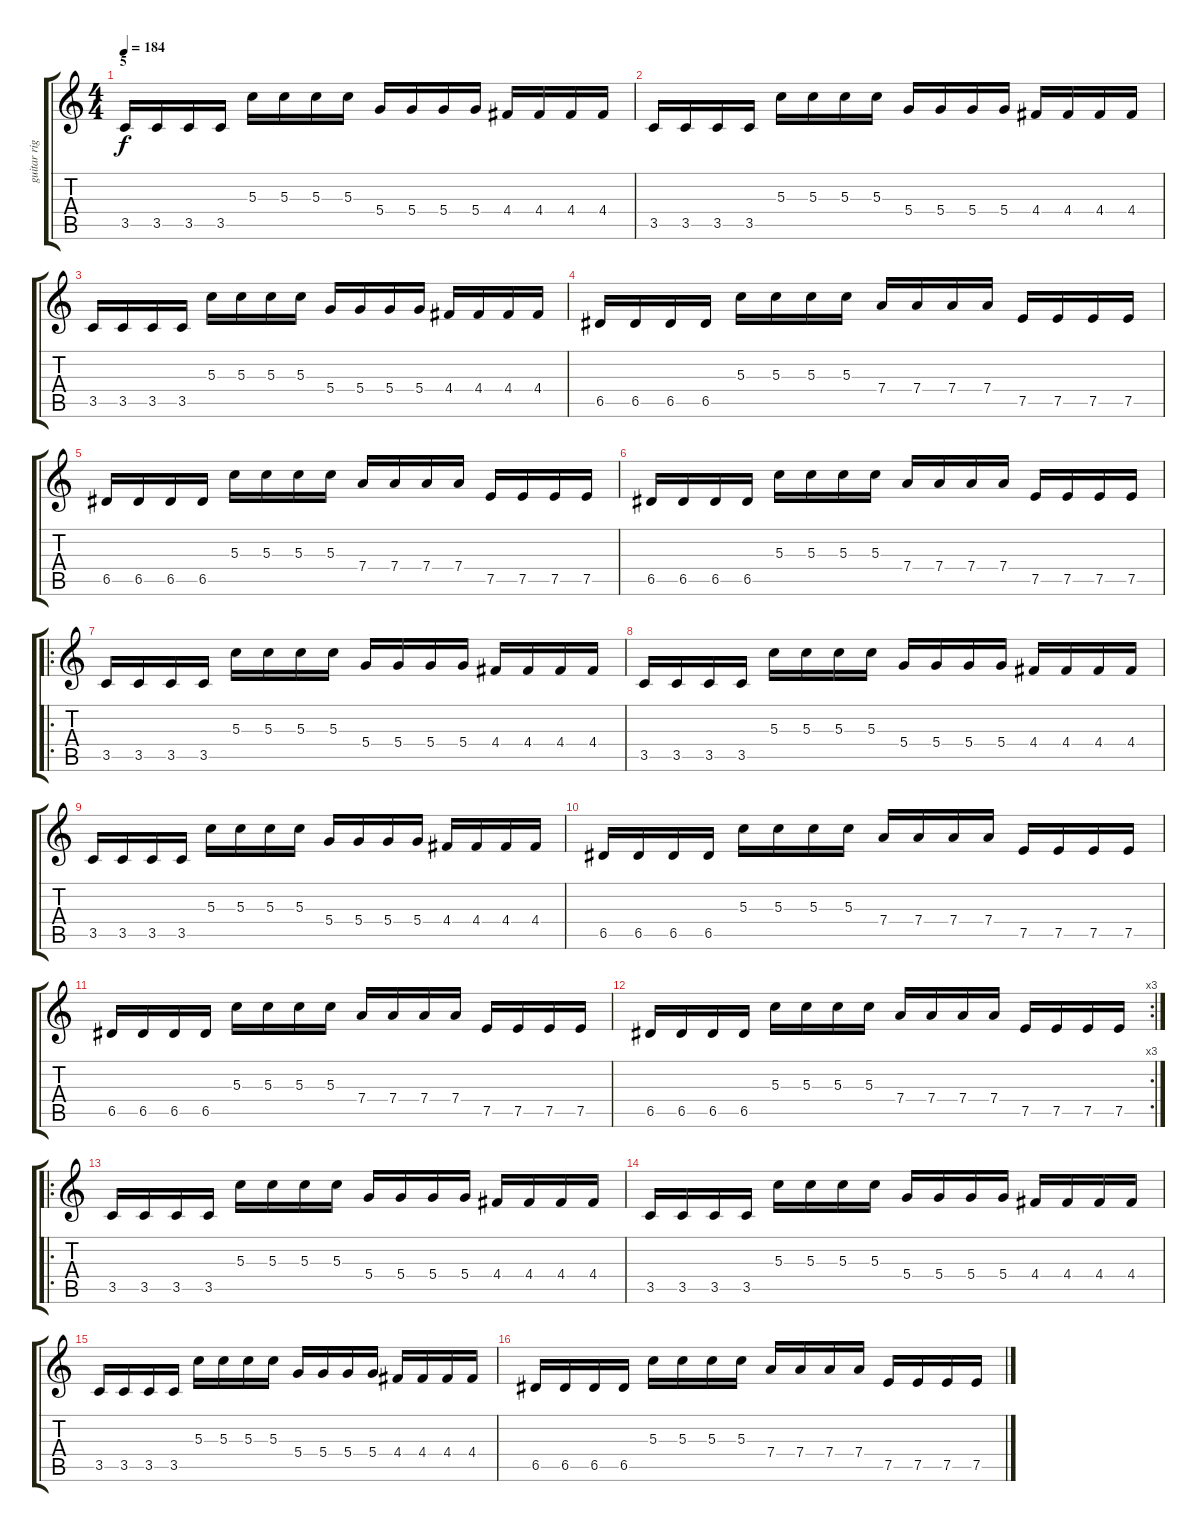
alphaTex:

\track ("guitar right" "guitar rig") {instrument distortionguitar}
\staff {score tabs}
\tuning (E4 B3 G3 D3 A2 E2) {hide}
\ts (4 4)
\section ("" "5")
\tempo 184
\clef g2
\ks c
3.5.16{dy f} 3.5.16 3.5.16 3.5.16 5.3.16 5.3.16 5.3.16 5.3.16 5.4.16 5.4.16 5.4.16 5.4.16 4.4.16 4.4.16 4.4.16 4.4.16 |
3.5.16 3.5.16 3.5.16 3.5.16 5.3.16 5.3.16 5.3.16 5.3.16 5.4.16 5.4.16 5.4.16 5.4.16 4.4.16 4.4.16 4.4.16 4.4.16 |
3.5.16 3.5.16 3.5.16 3.5.16 5.3.16 5.3.16 5.3.16 5.3.16 5.4.16 5.4.16 5.4.16 5.4.16 4.4.16 4.4.16 4.4.16 4.4.16 |
6.5.16 6.5.16 6.5.16 6.5.16 5.3.16 5.3.16 5.3.16 5.3.16 7.4.16 7.4.16 7.4.16 7.4.16 7.5.16 7.5.16 7.5.16 7.5.16 |
6.5.16 6.5.16 6.5.16 6.5.16 5.3.16 5.3.16 5.3.16 5.3.16 7.4.16 7.4.16 7.4.16 7.4.16 7.5.16 7.5.16 7.5.16 7.5.16 |
6.5.16 6.5.16 6.5.16 6.5.16 5.3.16 5.3.16 5.3.16 5.3.16 7.4.16 7.4.16 7.4.16 7.4.16 7.5.16 7.5.16 7.5.16 7.5.16 |
\ro
3.5.16 3.5.16 3.5.16 3.5.16 5.3.16 5.3.16 5.3.16 5.3.16 5.4.16 5.4.16 5.4.16 5.4.16 4.4.16 4.4.16 4.4.16 4.4.16 |
3.5.16 3.5.16 3.5.16 3.5.16 5.3.16 5.3.16 5.3.16 5.3.16 5.4.16 5.4.16 5.4.16 5.4.16 4.4.16 4.4.16 4.4.16 4.4.16 |
3.5.16 3.5.16 3.5.16 3.5.16 5.3.16 5.3.16 5.3.16 5.3.16 5.4.16 5.4.16 5.4.16 5.4.16 4.4.16 4.4.16 4.4.16 4.4.16 |
6.5.16 6.5.16 6.5.16 6.5.16 5.3.16 5.3.16 5.3.16 5.3.16 7.4.16 7.4.16 7.4.16 7.4.16 7.5.16 7.5.16 7.5.16 7.5.16 |
6.5.16 6.5.16 6.5.16 6.5.16 5.3.16 5.3.16 5.3.16 5.3.16 7.4.16 7.4.16 7.4.16 7.4.16 7.5.16 7.5.16 7.5.16 7.5.16 |
\rc 3
6.5.16 6.5.16 6.5.16 6.5.16 5.3.16 5.3.16 5.3.16 5.3.16 7.4.16 7.4.16 7.4.16 7.4.16 7.5.16 7.5.16 7.5.16 7.5.16 |
\ro
3.5.16 3.5.16 3.5.16 3.5.16 5.3.16 5.3.16 5.3.16 5.3.16 5.4.16 5.4.16 5.4.16 5.4.16 4.4.16 4.4.16 4.4.16 4.4.16 |
3.5.16 3.5.16 3.5.16 3.5.16 5.3.16 5.3.16 5.3.16 5.3.16 5.4.16 5.4.16 5.4.16 5.4.16 4.4.16 4.4.16 4.4.16 4.4.16 |
3.5.16 3.5.16 3.5.16 3.5.16 5.3.16 5.3.16 5.3.16 5.3.16 5.4.16 5.4.16 5.4.16 5.4.16 4.4.16 4.4.16 4.4.16 4.4.16 |
6.5.16 6.5.16 6.5.16 6.5.16 5.3.16 5.3.16 5.3.16 5.3.16 7.4.16 7.4.16 7.4.16 7.4.16 7.5.16 7.5.16 7.5.16 7.5.16
